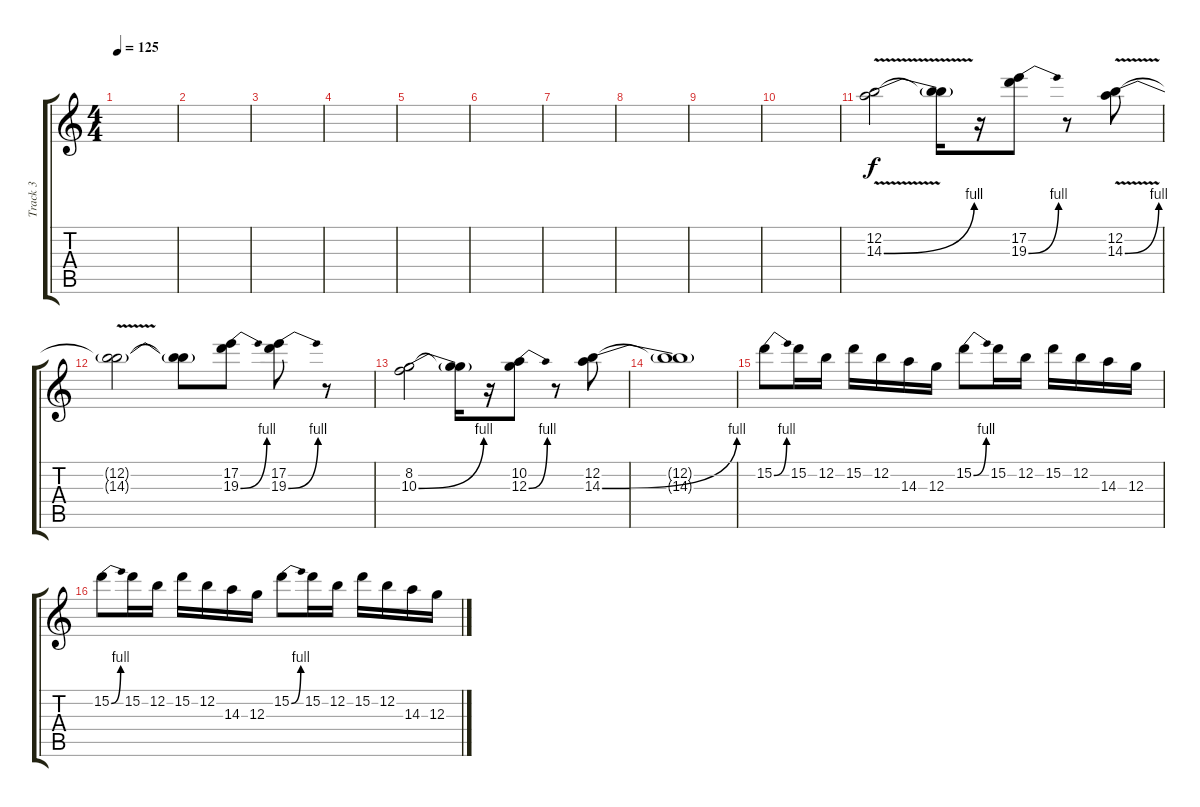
\track ("Track 3" "Track 3") {instrument distortionguitar}
\staff {score tabs}
\tuning (E4 B3 G3 D3 A2 D2) {hide}
\ts (4 4)
\tempo 125
\clef g2
\ks c
|
|
|
|
|
|
|
|
|
|
(12.2 14.3{be (bend 0 0 60 4) v}).2 (12.2{t} 14.3{t}).16 r.16 (17.2 19.3{be (bend 0 0 60 4)}).8 r.8 (12.2 14.3{be (bend 0 0 60 4) v}).8 |
(12.2{t} 14.3{t}).2 (12.2{t} 14.3{t}).8 (17.2 19.3{be (bend 0 0 60 4)}).8 (17.2 19.3{be (bend 0 0 60 4)}).8 r.8 |
(8.2 10.3{be (bend 0 0 60 4)}).2 (8.2{t} 10.3{t}).16 r.16 (10.2 12.3{be (bend 0 0 60 4)}).8 r.8 (12.2 14.3{be (bend 0 0 60 4)}).8 |
(12.2{t} 14.3{t}).1 |
15.2{be (bend 0 0 60 4)}.8 15.2.16 12.2.16 15.2.16 12.2.16 14.3.16 12.3.16 15.2{be (bend 0 0 60 4)}.8 15.2.16 12.2.16 15.2.16 12.2.16 14.3.16 12.3.16 |
15.2{be (bend 0 0 60 4)}.8 15.2.16 12.2.16 15.2.16 12.2.16 14.3.16 12.3.16 15.2{be (bend 0 0 60 4)}.8 15.2.16 12.2.16 15.2.16 12.2.16 14.3.16 12.3.16
